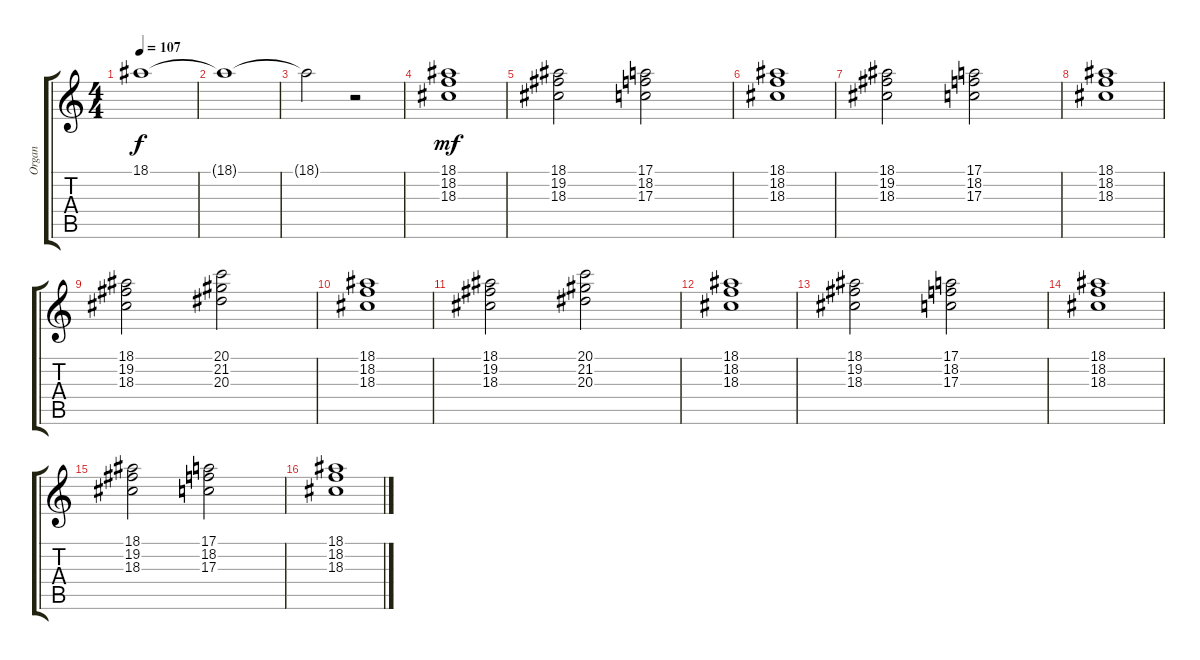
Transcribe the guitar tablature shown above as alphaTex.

\track ("Organ" "Organ") {instrument drawbarorgan}
\staff {score tabs}
\tuning (E4 B3 G3 D3 A2 E2) {hide}
\ts (4 4)
\tempo 107
\clef g2
\ks c
18.1{t}.1{dy f} |
18.1{t}.1 |
18.1{t}.2 r.2 |
(18.1 18.2 18.3).1{dy mf} |
(18.1 19.2 18.3).2 (17.1 18.2 17.3).2 |
(18.1 18.2 18.3).1 |
(18.1 19.2 18.3).2 (17.1 18.2 17.3).2 |
(18.1 18.2 18.3).1 |
(18.1 19.2 18.3).2 (20.1 21.2 20.3).2 |
(18.1 18.2 18.3).1 |
(18.1 19.2 18.3).2 (20.1 21.2 20.3).2 |
(18.1 18.2 18.3).1 |
(18.1 19.2 18.3).2 (17.1 18.2 17.3).2 |
(18.1 18.2 18.3).1 |
(18.1 19.2 18.3).2 (17.1 18.2 17.3).2 |
(18.1 18.2 18.3).1
